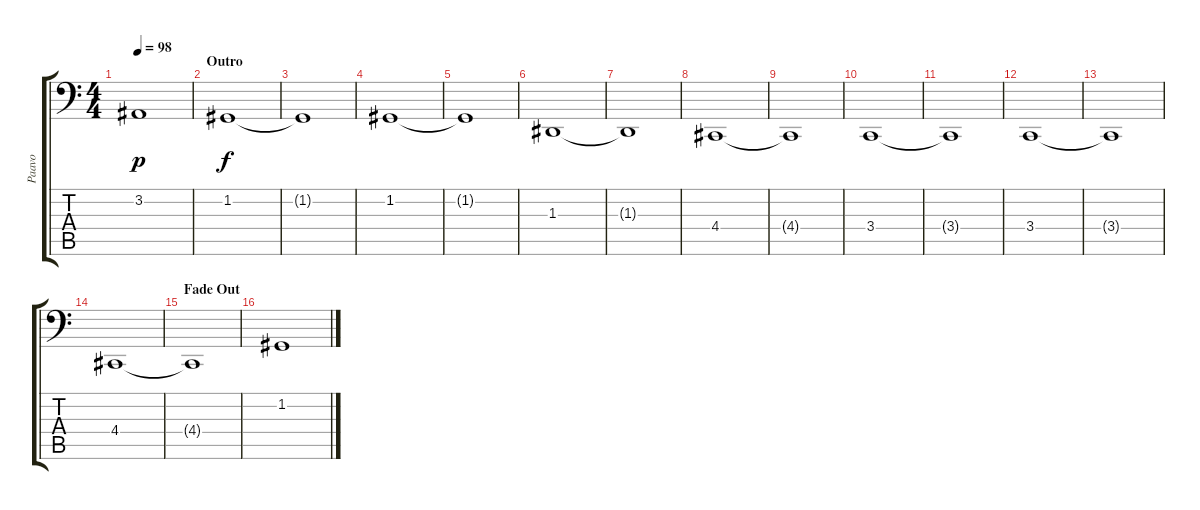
\track ("Paavo" "Paavo") {instrument cello}
\staff {score tabs}
\tuning (C3 G2 D2 A1 E1 B0) {hide}
\ts (4 4)
\tempo 98
\clef f4
\ks c
3.2.1{dy p} |
\section ("" "Outro")
1.2.1{dy f instrument distortionguitar} |
1.2{t}.1 |
1.2.1 |
1.2{t}.1 |
1.3.1 |
1.3{t}.1 |
4.4.1 |
4.4{t}.1 |
3.4.1 |
3.4{t}.1 |
3.4.1 |
3.4{t}.1 |
4.4.1 |
\section ("" "Fade Out")
4.4{t}.1 |
1.2.1
